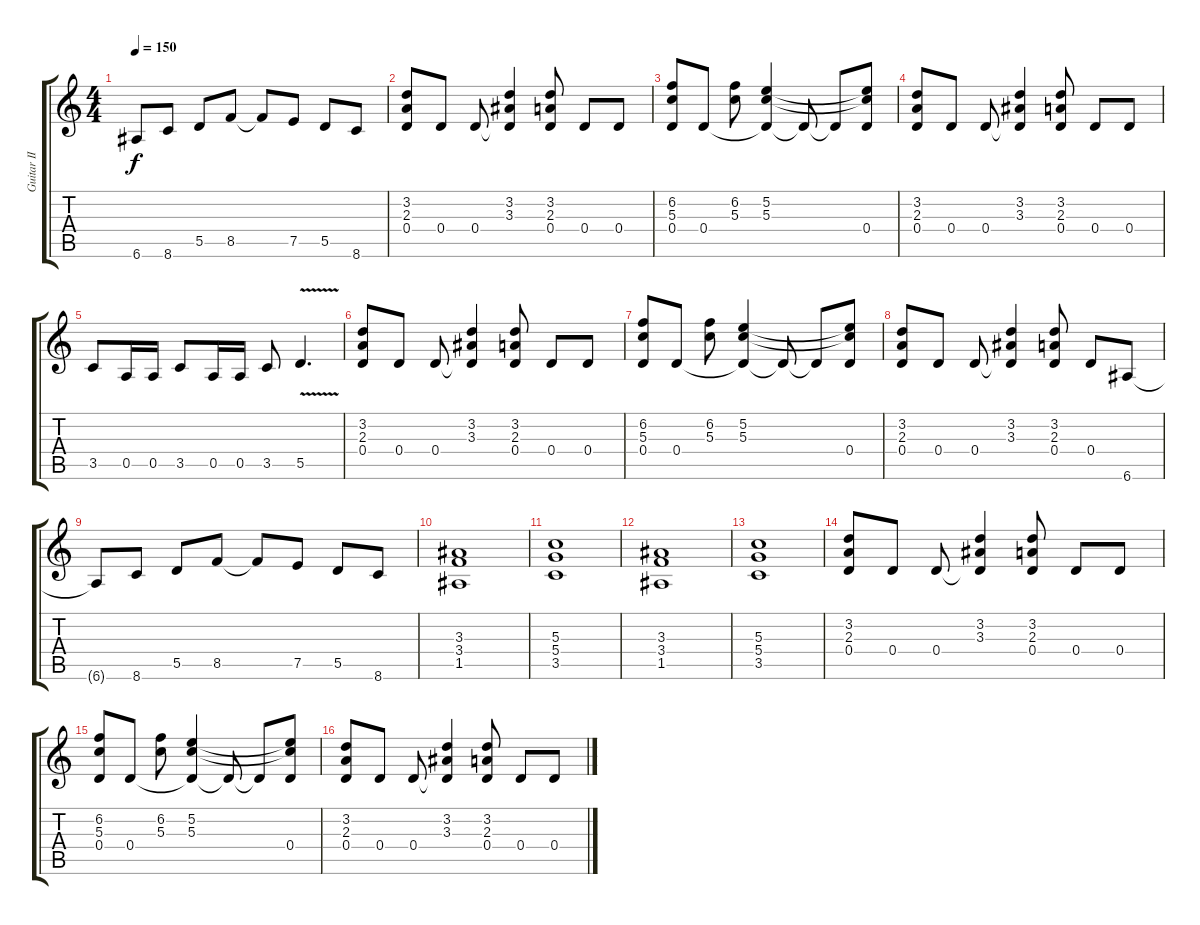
\track ("Guitar II" "Guitar II") {instrument distortionguitar}
\staff {score tabs}
\tuning (E4 B3 G3 D3 A2 E2) {hide}
\ts (4 4)
\tempo 150
\clef g2
\ks c
6.6{t}.8{dy f} 8.6.8 5.5.8 8.5.8 8.5{t}.8 7.5.8 5.5.8 8.6.8 |
(3.2 2.3 0.4).8 0.4.8 0.4.8 (3.2 3.3 0.4{t}).4 (3.2 2.3 0.4).8 0.4.8 0.4.8 |
(6.2 5.3 0.4).8 0.4.8 (6.2 5.3).8 (5.2 5.3 0.4{t}).4 0.4{t}.8 0.4{t}.8 (5.2{t} 5.3{t} 0.4).8 |
(3.2 2.3 0.4).8 0.4.8 0.4.8 (3.2 3.3 0.4{t}).4 (3.2 2.3 0.4).8 0.4.8 0.4.8 |
3.5.8 0.5.16 0.5.16 3.5.8 0.5.16 0.5.16 3.5.8 5.5{v}.4{d} |
(3.2 2.3 0.4).8 0.4.8 0.4.8 (3.2 3.3 0.4{t}).4 (3.2 2.3 0.4).8 0.4.8 0.4.8 |
(6.2 5.3 0.4).8 0.4.8 (6.2 5.3).8 (5.2 5.3 0.4{t}).4 0.4{t}.8 0.4{t}.8 (5.2{t} 5.3{t} 0.4).8 |
(3.2 2.3 0.4).8 0.4.8 0.4.8 (3.2 3.3 0.4{t}).4 (3.2 2.3 0.4).8 0.4.8 6.6.8 |
6.6{t}.8 8.6.8 5.5.8 8.5.8 8.5{t}.8 7.5.8 5.5.8 8.6.8 |
(3.3 3.4 1.5).1 |
(5.3 5.4 3.5).1 |
(3.3 3.4 1.5).1 |
(5.3 5.4 3.5).1 |
(3.2 2.3 0.4).8 0.4.8 0.4.8 (3.2 3.3 0.4{t}).4 (3.2 2.3 0.4).8 0.4.8 0.4.8 |
(6.2 5.3 0.4).8 0.4.8 (6.2 5.3).8 (5.2 5.3 0.4{t}).4 0.4{t}.8 0.4{t}.8 (5.2{t} 5.3{t} 0.4).8 |
(3.2 2.3 0.4).8 0.4.8 0.4.8 (3.2 3.3 0.4{t}).4 (3.2 2.3 0.4).8 0.4.8 0.4.8
